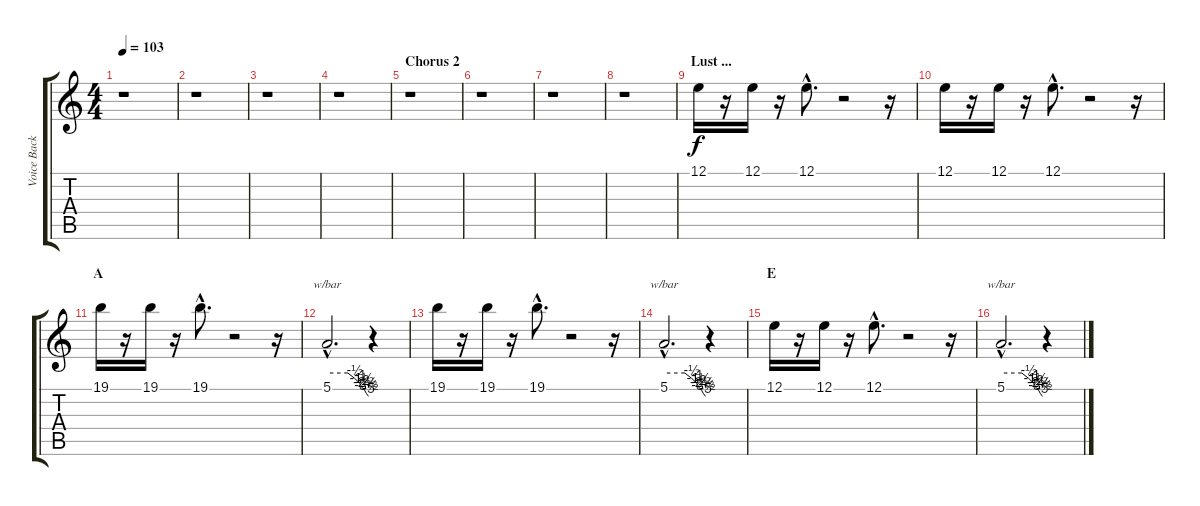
\track ("Voice Back" "Voice Back") {instrument oboe}
\staff {score tabs}
\tuning (E4 B3 G3 D3 A2 E2) {hide}
\ts (4 4)
\tempo 103
\clef g2
\ks c
r.1{dy f} |
r.1 |
r.1 |
r.1 |
\section ("" "Chorus 2")
r.1 |
r.1 |
r.1 |
r.1 |
\section ("" "Lust ...")
12.1.16 r.16 12.1.16 r.16 12.1{hac}.8{d} r.2 r.16 |
12.1.16 r.16 12.1.16 r.16 12.1{hac}.8{d} r.2 r.16 |
\section ("" "A")
19.1.16 r.16 19.1.16 r.16 19.1{hac}.8{d} r.2 r.16 |
5.1{hac}.2{d tbe (custom default 0 0 30 0 40 -2 48 -4 50 -6 53 -8 55 -10 57 -14 60 -20)} r.4 |
19.1.16 r.16 19.1.16 r.16 19.1{hac}.8{d} r.2 r.16 |
5.1{hac}.2{d tbe (custom default 0 0 30 0 40 -2 48 -4 50 -6 53 -8 55 -10 57 -14 60 -20)} r.4 |
\section ("" "E")
12.1.16 r.16 12.1.16 r.16 12.1{hac}.8{d} r.2 r.16 |
5.1{hac}.2{d tbe (custom default 0 0 30 0 40 -2 48 -4 50 -6 53 -8 55 -10 57 -14 60 -20)} r.4
